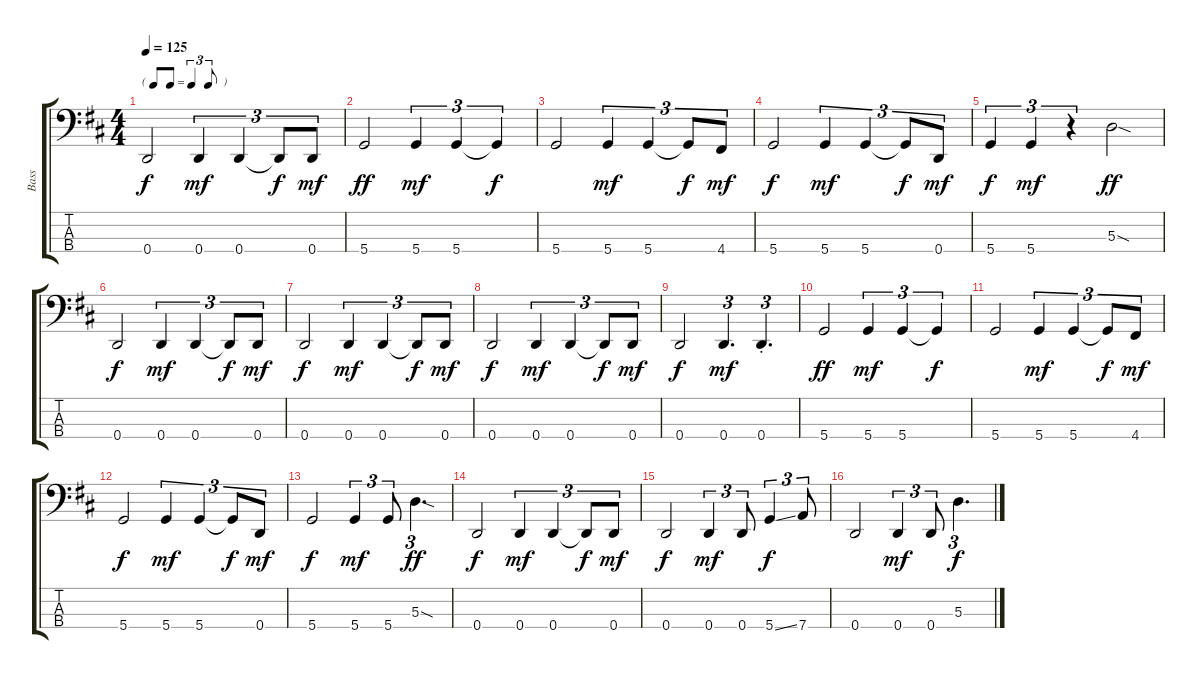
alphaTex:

\track ("Bass" "Bass") {instrument fretlessbass}
\staff {score tabs}
\tuning (G2 D2 A1 D1) {hide}
\ts (4 4)
\tf triplet8th
\tempo 125
\clef f4
\ks d
0.4.2{dy f} 0.4.4{tu (3 2) dy mf} 0.4.4{tu (3 2)} 0.4{t}.8{tu (3 2) dy f} 0.4.8{tu (3 2) dy mf} |
5.4.2{dy ff} 5.4.4{tu (3 2) dy mf} 5.4.4{tu (3 2)} 5.4{t}.4{tu (3 2) dy f} |
5.4.2 5.4.4{tu (3 2) dy mf} 5.4.4{tu (3 2)} 5.4{t}.8{tu (3 2) dy f} 4.4.8{tu (3 2) dy mf} |
5.4.2{dy f} 5.4.4{tu (3 2) dy mf} 5.4.4{tu (3 2)} 5.4{t}.8{tu (3 2) dy f} 0.4.8{tu (3 2) dy mf} |
5.4.4{tu (3 2) dy f} 5.4.4{tu (3 2) dy mf} r.4{tu (3 2)} 5.3{sod}.2{dy ff} |
0.4.2{dy f} 0.4.4{tu (3 2) dy mf} 0.4.4{tu (3 2)} 0.4{t}.8{tu (3 2) dy f} 0.4.8{tu (3 2) dy mf} |
0.4.2{dy f} 0.4.4{tu (3 2) dy mf} 0.4.4{tu (3 2)} 0.4{t}.8{tu (3 2) dy f} 0.4.8{tu (3 2) dy mf} |
0.4.2{dy f} 0.4.4{tu (3 2) dy mf} 0.4.4{tu (3 2)} 0.4{t}.8{tu (3 2) dy f} 0.4.8{tu (3 2) dy mf} |
0.4.2{dy f} 0.4.4{d tu (3 2) dy mf} 0.4{st}.4{d tu (3 2)} |
5.4.2{dy ff} 5.4.4{tu (3 2) dy mf} 5.4.4{tu (3 2)} 5.4{t}.4{tu (3 2) dy f} |
5.4.2 5.4.4{tu (3 2) dy mf} 5.4.4{tu (3 2)} 5.4{t}.8{tu (3 2) dy f} 4.4.8{tu (3 2) dy mf} |
5.4.2{dy f} 5.4.4{tu (3 2) dy mf} 5.4.4{tu (3 2)} 5.4{t}.8{tu (3 2) dy f} 0.4.8{tu (3 2) dy mf} |
5.4.2{dy f} 5.4.4{tu (3 2) dy mf} 5.4.8{tu (3 2)} 5.3{sod}.4{d tu (3 2) dy ff} |
0.4.2{dy f} 0.4.4{tu (3 2) dy mf} 0.4.4{tu (3 2)} 0.4{t}.8{tu (3 2) dy f} 0.4.8{tu (3 2) dy mf} |
0.4.2{dy f} 0.4.4{tu (3 2) dy mf} 0.4.8{tu (3 2)} 5.4{ss}.4{tu (3 2) dy f} 7.4.8{tu (3 2)} |
0.4.2 0.4.4{tu (3 2) dy mf} 0.4.8{tu (3 2)} 5.3.4{d tu (3 2) dy f}
